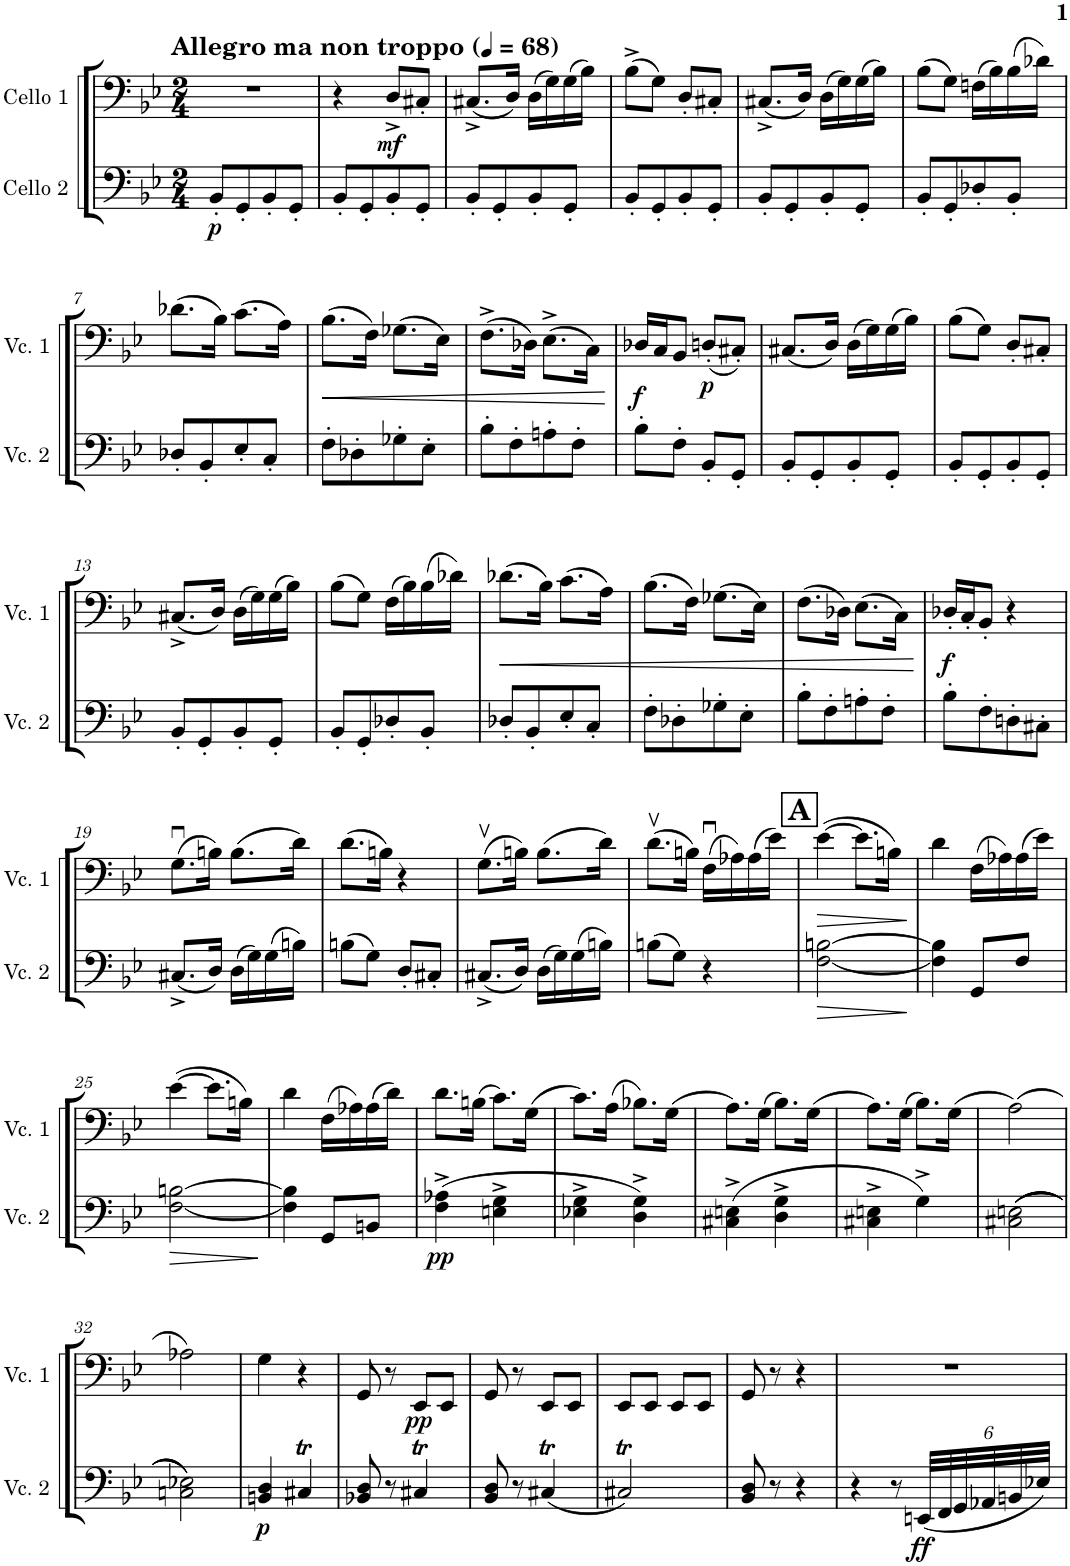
**kern	**dynam	**kern	**dynam
*part2	*part2	*part1	*part1
*staff2	*staff2	*staff1	*staff1
*I"Cello 2	*	*I"Cello 1	*
*clefF4	*	*clefF4	*
*k[b-e-]	*	*k[b-e-]	*
*M2/4	*	*M2/4	*
*MM68	*	*MM68	*
=1	=1	=1	=1
!	!	!LO:TX:a:B:t=Allegro ma non troppo	!
!	!LO:DY:b	!	!
8BB-'/L	p	2r	.
8GG'/	.	.	.
8BB-'/	.	.	.
8GG'/J	.	.	.
=2	=2	=2	=2
8BB-'/L	.	4r	.
8GG'/	.	.	.
!	!	!	!LO:DY:b
8BB-'/	.	8D^/L	mf
8GG'/J	.	8C#X'/J	.
=3	=3	=3	=3
8BB-'/L	.	(8.C#X^/L	.
8GG'/	.	.	.
.	.	16D/Jk)	.
8BB-'/	.	(16D\LL	.
.	.	16G\)	.
8GG'/J	.	(16G\	.
.	.	16B-\JJ)	.
=4	=4	=4	=4
8BB-'/L	.	(8B-^\L	.
8GG'/	.	8G\J)	.
8BB-'/	.	8D'/L	.
8GG'/J	.	8C#X'/J	.
=5	=5	=5	=5
8BB-'/L	.	(8.C#X^/L	.
8GG'/	.	.	.
.	.	16D/Jk)	.
8BB-'/	.	(16D\LL	.
.	.	16G\)	.
8GG'/J	.	(16G\	.
.	.	16B-\JJ)	.
=6	=6	=6	=6
8BB-'/L	.	(8B-\L	.
8GG'/	.	8G\J)	.
8D-X'/	.	(16Fn\LL	.
.	.	16B-\)	.
8BB-'/J	.	(16B-\	.
.	.	16d-X\JJ)	.
!!LO:LB:g=z
=7	=7	=7	=7
8D-X'/L	.	(8.d-X\L	.
8BB-'/	.	.	.
.	.	16B-\Jk)	.
8E-'/	.	(8.c\L	.
8C'/J	.	.	.
.	.	16A\Jk)	.
=8	=8	=8	=8
!	!	!	!LO:HP:b
8F'\L	.	(8.B-\L	<
8D-X'\	.	.	.
.	.	16F\Jk)	.
8G-X'\	.	(8.G-X\L	.
8E-'\J	.	.	.
.	.	16E-\Jk)	.
=9	=9	=9	=9
8B-'\L	.	(8.F^\L	.
8F'\	.	.	.
.	.	16D-X\Jk)	.
8An'\	.	(8.E-^\L	.
8F'\J	.	.	.
.	.	16C\Jk)	.
.	.	.	[
=10	=10	=10	=10
!	!	!	!LO:DY:b
8B-'\L	.	16D-X/LL	f
.	.	16C/J	.
8F'\J	.	8BB-/J	.
!	!	!	!LO:DY:b
8BB-'/L	.	(8Dn'/L	p
8GG'/J	.	8C#X'/J)	.
=11	=11	=11	=11
8BB-'/L	.	(8.C#X/L	.
8GG'/	.	.	.
.	.	16D/Jk)	.
8BB-'/	.	(16D\LL	.
.	.	16G\)	.
8GG'/J	.	(16G\	.
.	.	16B-\JJ)	.
=12	=12	=12	=12
8BB-'/L	.	(8B-\L	.
8GG'/	.	8G\J)	.
8BB-'/	.	8D'/L	.
8GG'/J	.	8C#X'/J	.
!!LO:LB:g=z
=13	=13	=13	=13
8BB-'/L	.	(8.C#X^/L	.
8GG'/	.	.	.
.	.	16D/Jk)	.
8BB-'/	.	(16D\LL	.
.	.	16G\)	.
8GG'/J	.	(16G\	.
.	.	16B-\JJ)	.
=14	=14	=14	=14
8BB-'/L	.	(8B-\L	.
8GG'/	.	8G\J)	.
8D-X'/	.	(16F\LL	.
.	.	16B-\)	.
8BB-'/J	.	(16B-\	.
.	.	16d-X\JJ)	.
=15	=15	=15	=15
!	!	!	!LO:HP:b
8D-X'/L	.	(8.d-X\L	<
8BB-'/	.	.	.
.	.	16B-\Jk)	.
8E-'/	.	(8.c\L	.
8C'/J	.	.	.
.	.	16A\Jk)	.
=16	=16	=16	=16
8F'\L	.	(8.B-\L	.
8D-X'\	.	.	.
.	.	16F\Jk)	.
8G-X'\	.	(8.G-X\L	.
8E-'\J	.	.	.
.	.	16E-\Jk)	.
=17	=17	=17	=17
8B-'\L	.	(8.F\L	.
8F'\	.	.	.
.	.	16D-X\Jk)	.
8An'\	.	(8.E-\L	.
8F'\J	.	.	.
.	.	16C\Jk)	.
.	.	.	[
=18	=18	=18	=18
!	!	!	!LO:DY:b
8B-'\L	.	16D-X'/LL	f
.	.	16C'/J	.
8F'\	.	8BB-'/J	.
8Dn'\	.	4r	.
8C#X'\J	.	.	.
!!LO:LB:g=z
=19	=19	=19	=19
(8.C#X^/L	.	(8.Gu\L	.
16D/Jk)	.	16Bn\Jk)	.
(16D\LL	.	(8.B\L	.
16G\)	.	.	.
(16G\	.	.	.
16Bn\JJ)	.	16d\Jk)	.
=20	=20	=20	=20
(8Bn\L	.	(8.d\L	.
8G\J)	.	.	.
.	.	16Bn\Jk)	.
8D'/L	.	4r	.
8C#X'/J	.	.	.
=21	=21	=21	=21
(8.C#X^/L	.	(8.Gv\L	.
16D/Jk)	.	16Bn\Jk)	.
(16D\LL	.	(8.B\L	.
16G\)	.	.	.
(16G\	.	.	.
16Bn\JJ)	.	16d\Jk)	.
=22	=22	=22	=22
(8Bn\L	.	(8.dv\L	.
8G\J)	.	.	.
.	.	16Bn\Jk)	.
4r	.	(16Fu\LL	.
.	.	16A-X\)	.
.	.	(16A-\	.
.	.	16e-\JJ)	.
!!LO:REH:place=s1:a:B:cj:fs=14:t=A
=23	=23	=23	=23
!	!LO:HP:b	!	!LO:HP:b
[2F\ [2Bn\	>	([4e-\	>
.	.	8.e-\L]	.
.	.	16Bn\Jk)	.
.	]	.	]
=24	=24	=24	=24
4F\] 4B\]	.	4d\	.
8GG/L	.	(16F\LL	.
.	.	16A-X\)	.
8F/J	.	(16A-\	.
.	.	16e-\JJ)	.
!!LO:LB:g=z
=25	=25	=25	=25
!	!LO:HP:b	!	!
[2F\ [2Bn\	>	([4e-\	.
.	.	8.e-\L]	.
.	.	16Bn\Jk)	.
.	]	.	.
=26	=26	=26	=26
4F\] 4B\]	.	4d\	.
8GG/L	.	(16F\LL	.
.	.	16A-X\)	.
8BBn/J	.	(16A-\	.
.	.	16d\JJ)	.
=27	=27	=27	=27
!	!LO:DY:b	!	!
(4F\^ 4A-X\^	pp	8.d\L	.
.	.	(16Bn\Jk	.
4En\^ 4G\^	.	8.c\L)	.
.	.	(16G\Jk	.
=28	=28	=28	=28
4E-X\^ 4G\^	.	8.c\L)	.
.	.	(16A\Jk	.
4D\^ 4G\^)	.	8.B-X\L)	.
.	.	(16G\Jk	.
=29	=29	=29	=29
(4C#X\^ 4En\^	.	8.A\L)	.
.	.	(16G\Jk	.
4D\^ 4G\^	.	8.B-\L)	.
.	.	(16G\Jk	.
=30	=30	=30	=30
4C#X\^ 4En\^	.	8.A\L)	.
.	.	(16G\Jk	.
4G^\)	.	8.B-\L)	.
.	.	(16G\Jk	.
=31	=31	=31	=31
(((2C#X\ 2En\	.	(2A\)	.
!!LO:LB:g=z
=32	=32	=32	=32
2Cn\ 2E-X\)))	.	2A-X\)	.
=33	=33	=33	=33
!	!LO:DY:b	!	!
4BBn/ 4D/	p	4G\	.
4C#Xt/	.	4r	.
=34	=34	=34	=34
8BB-X/ 8D/	.	8GG/	.
8r	.	8r	.
!	!	!	!LO:DY:b
4C#Xt/	.	8EE-/L	pp
.	.	8EE-/J	.
=35	=35	=35	=35
8BB-/ 8D/	.	8GG/	.
8r	.	8r	.
(4C#Xt/	.	8EE-/L	.
.	.	8EE-/J	.
=36	=36	=36	=36
2C#Xt/)	.	8EE-/L	.
.	.	8EE-/J	.
.	.	8EE-/L	.
.	.	8EE-/J	.
=37	=37	=37	=37
8BB-/ 8D/	.	8GG/	.
8r	.	8r	.
4r	.	4r	.
=38	=38	=38	=38
4r	.	2r	.
8r	.	.	.
*Xbrackettup	*	*	*
!	!LO:DY:b	!	!
(48EEn/LLL	ff	.	.
48FF/	.	.	.
48GG/	.	.	.
48AA-X/	.	.	.
48BBn/	.	.	.
48E-X/JJJ)	.	.	.
=	=	=	=
*-	*-	*-	*-
